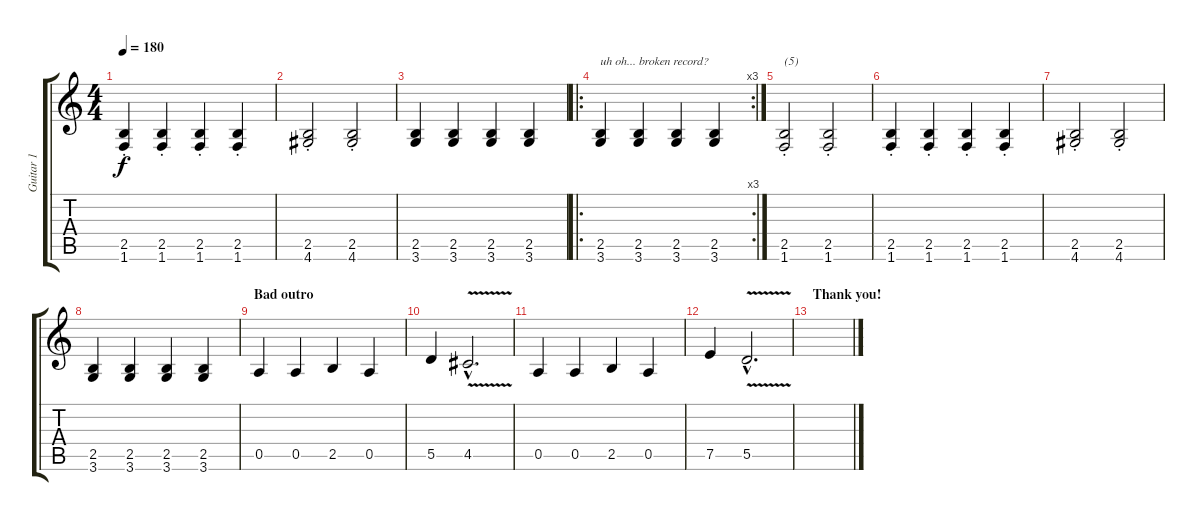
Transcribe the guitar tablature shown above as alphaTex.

\track ("Guitar 1" "Guitar 1") {instrument overdrivenguitar}
\staff {score tabs}
\tuning (E4 B3 G3 D3 A2 E2) {hide}
\ts (4 4)
\tempo 180
\clef g2
\ks c
(2.5{st} 1.6{st}).4{dy f} (2.5{st} 1.6{st}).4 (2.5{st} 1.6{st}).4 (2.5{st} 1.6{st}).4 |
(2.5{st} 4.6{st}).2 (2.5{st} 4.6{st}).2 |
(2.5 3.6).4 (2.5 3.6).4 (2.5 3.6).4 (2.5 3.6).4 |
\ro
\rc 3
(2.5 3.6).4{txt "uh oh... broken record?"} (2.5 3.6).4 (2.5 3.6).4 (2.5 3.6).4 |
(2.5{st} 1.6{st}).2{txt "(5)"} (2.5{st} 1.6{st}).2 |
(2.5{st} 1.6{st}).4 (2.5{st} 1.6{st}).4 (2.5{st} 1.6{st}).4 (2.5{st} 1.6{st}).4 |
(2.5{st} 4.6{st}).2 (2.5{st} 4.6{st}).2 |
(2.5 3.6).4 (2.5 3.6).4 (2.5 3.6).4 (2.5 3.6).4 |
\section ("" "Bad outro")
0.5.4 0.5.4 2.5.4 0.5.4 |
5.5.4 4.5{v hac}.2{d} |
0.5.4 0.5.4 2.5.4 0.5.4 |
7.5.4 5.5{v hac}.2{d} |
\section ("" "Thank you!")
